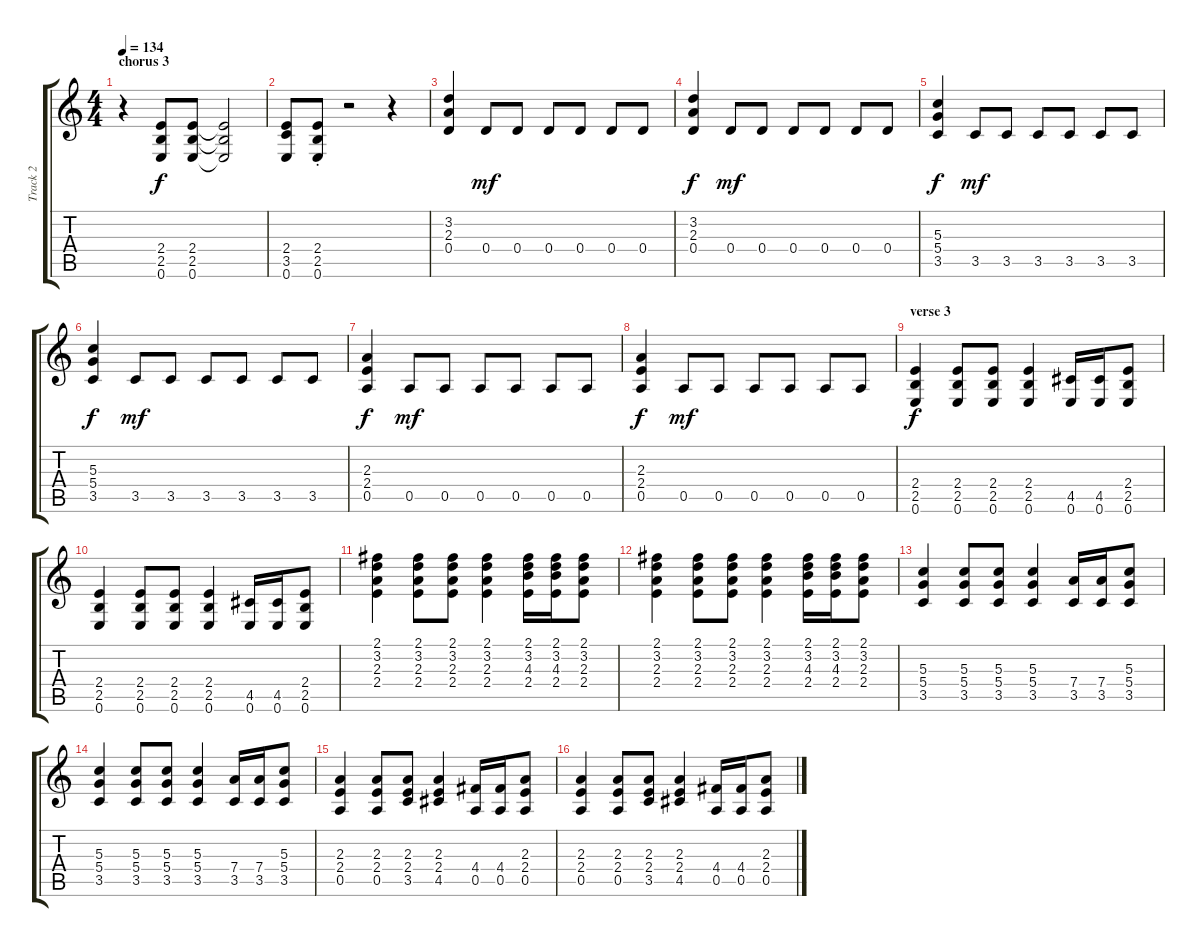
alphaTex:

\track ("Track 2" "Track 2") {instrument acousticguitarsteel}
\staff {score tabs}
\tuning (E4 B3 G3 D3 A2 E2) {hide}
\ts (4 4)
\section ("" "chorus 3")
\tempo 134
\clef g2
\ks c
r.4{dy f instrument overdrivenguitar} (2.4 2.5 0.6).8 (2.4 2.5 0.6).8 (2.4{t} 2.5{t} 0.6{t}).2 |
(2.4 3.5 0.6).8 (2.4{st} 2.5{st} 0.6{st}).8 r.2 r.4 |
(3.2 2.3 0.4).4 0.4.8{dy mf} 0.4.8 0.4.8 0.4.8 0.4.8 0.4.8 |
(3.2 2.3 0.4).4{dy f} 0.4.8{dy mf} 0.4.8 0.4.8 0.4.8 0.4.8 0.4.8 |
(5.3 5.4 3.5).4{dy f} 3.5.8{dy mf} 3.5.8 3.5.8 3.5.8 3.5.8 3.5.8 |
(5.3 5.4 3.5).4{dy f} 3.5.8{dy mf} 3.5.8 3.5.8 3.5.8 3.5.8 3.5.8 |
(2.3 2.4 0.5).4{dy f} 0.5.8{dy mf} 0.5.8 0.5.8 0.5.8 0.5.8 0.5.8 |
(2.3 2.4 0.5).4{dy f} 0.5.8{dy mf} 0.5.8 0.5.8 0.5.8 0.5.8 0.5.8 |
\section ("" "verse 3")
(2.4 2.5 0.6).4{dy f volume 12 instrument acousticguitarsteel} (2.4 2.5 0.6).8 (2.4 2.5 0.6).8 (2.4 2.5 0.6).4 (4.5 0.6).16 (4.5 0.6).16 (2.4 2.5 0.6).8 |
(2.4 2.5 0.6).4 (2.4 2.5 0.6).8 (2.4 2.5 0.6).8 (2.4 2.5 0.6).4 (4.5 0.6).16 (4.5 0.6).16 (2.4 2.5 0.6).8 |
(2.1 3.2 2.3 2.4).4 (2.1 3.2 2.3 2.4).8 (2.1 3.2 2.3 2.4).8 (2.1 3.2 2.3 2.4).4 (2.1 3.2 4.3 2.4).16 (2.1 3.2 4.3 2.4).16 (2.1 3.2 2.3 2.4).8 |
(2.1 3.2 2.3 2.4).4 (2.1 3.2 2.3 2.4).8 (2.1 3.2 2.3 2.4).8 (2.1 3.2 2.3 2.4).4 (2.1 3.2 4.3 2.4).16 (2.1 3.2 4.3 2.4).16 (2.1 3.2 2.3 2.4).8 |
(5.3 5.4 3.5).4 (5.3 5.4 3.5).8 (5.3 5.4 3.5).8 (5.3 5.4 3.5).4 (7.4 3.5).16 (7.4 3.5).16 (5.3 5.4 3.5).8 |
(5.3 5.4 3.5).4 (5.3 5.4 3.5).8 (5.3 5.4 3.5).8 (5.3 5.4 3.5).4 (7.4 3.5).16 (7.4 3.5).16 (5.3 5.4 3.5).8 |
(2.3 2.4 0.5).4 (2.3 2.4 0.5).8 (2.3 2.4 3.5).8 (2.3 2.4 4.5).4 (4.4 0.5).16 (4.4 0.5).16 (2.3 2.4 0.5).8 |
(2.3 2.4 0.5).4 (2.3 2.4 0.5).8 (2.3 2.4 3.5).8 (2.3 2.4 4.5).4 (4.4 0.5).16 (4.4 0.5).16 (2.3 2.4 0.5).8
